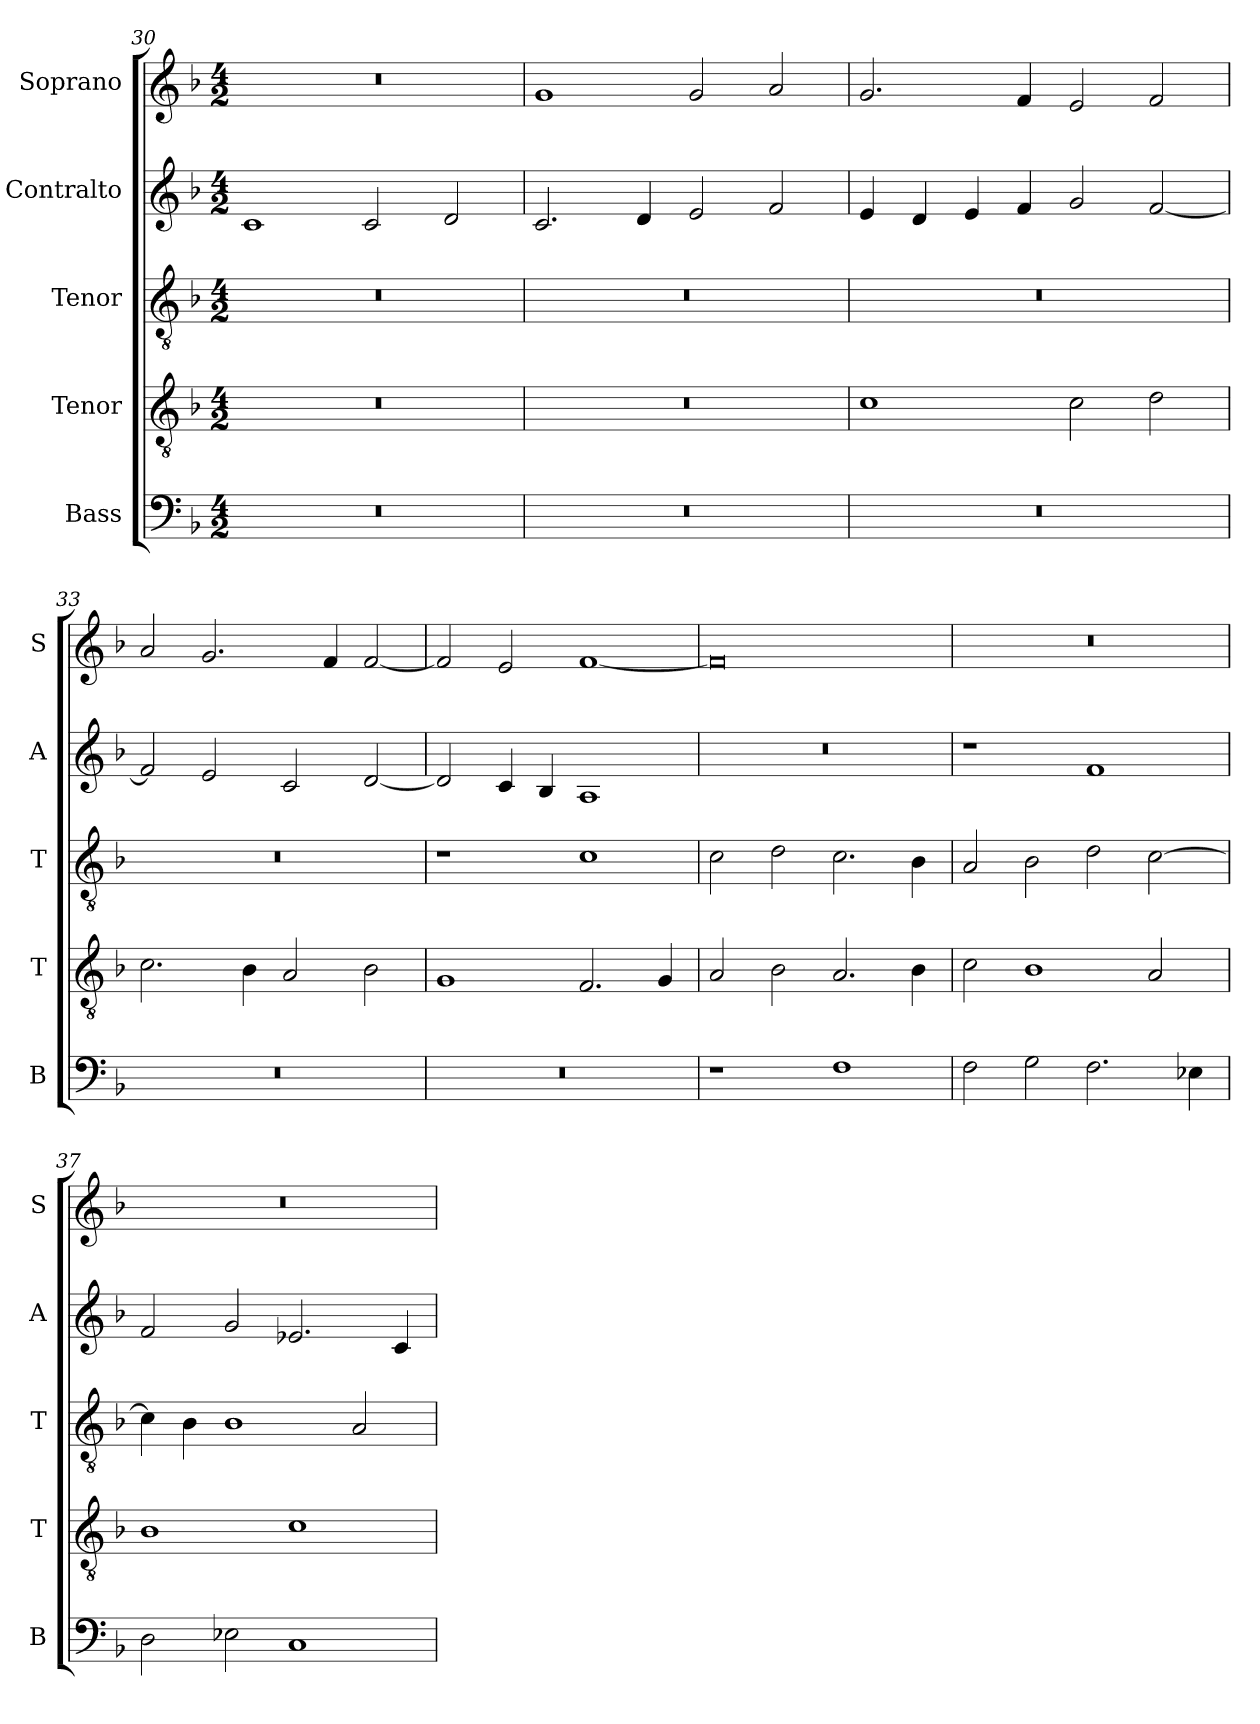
**kern	**kern	**kern	**kern	**kern
*part5	*part4	*part3	*part2	*part1
*staff5	*staff4	*staff3	*staff2	*staff1
*I"Bass	*I"Tenor	*I"Tenor	*I"Contralto	*I"Soprano
*I'B	*I'T	*I'T	*I'A	*I'S
*clefF4	*clefGv2	*clefGv2	*clefG2	*clefG2
*k[b-]	*k[b-]	*k[b-]	*k[b-]	*k[b-]
*F:ion	*F:ion	*F:ion	*F:ion	*F:ion
*M4/2	*M4/2	*M4/2	*M4/2	*M4/2
=30	=30	=30	=30	=30
0r	0r	0r	1c	0r
.	.	.	2c	.
.	.	.	2d	.
=31	=31	=31	=31	=31
0r	0r	0r	2.c	1g
.	.	.	4d	.
.	.	.	2e	2g
.	.	.	2f	2a
=32	=32	=32	=32	=32
0r	1c	0r	4e	2.g
.	.	.	4d	.
.	.	.	4e	.
.	.	.	4f	4f
.	2c	.	2g	2e
.	2d	.	[2f	2f
=33	=33	=33	=33	=33
0r	2.c	0r	2f]	2a
.	.	.	2e	2.g
.	4B-	.	.	.
.	2A	.	2c	.
.	.	.	.	4f
.	2B-	.	[2d	[2f
=34	=34	=34	=34	=34
0r	1G	1r	2d]	2f]
.	.	.	4c	2e
.	.	.	4B-	.
.	2.F	1c	1A	[1f
.	4G	.	.	.
=35	=35	=35	=35	=35
1r	2A	2c	0r	0f]
.	2B-	2d	.	.
1F	2.A	2.c	.	.
.	4B-	4B-	.	.
=36	=36	=36	=36	=36
2F	2c	2A	1r	0r
2G	1B-	2B-	.	.
2.F	.	2d	1f	.
.	2A	[2c	.	.
4E-X	.	.	.	.
=37	=37	=37	=37	=37
2D	1B-	4c]	2f	0r
.	.	4B-	.	.
2E-X	.	1B-	2g	.
1C	1c	.	2.e-X	.
.	.	2A	.	.
.	.	.	4c	.
=	=	=	=	=
*-	*-	*-	*-	*-
